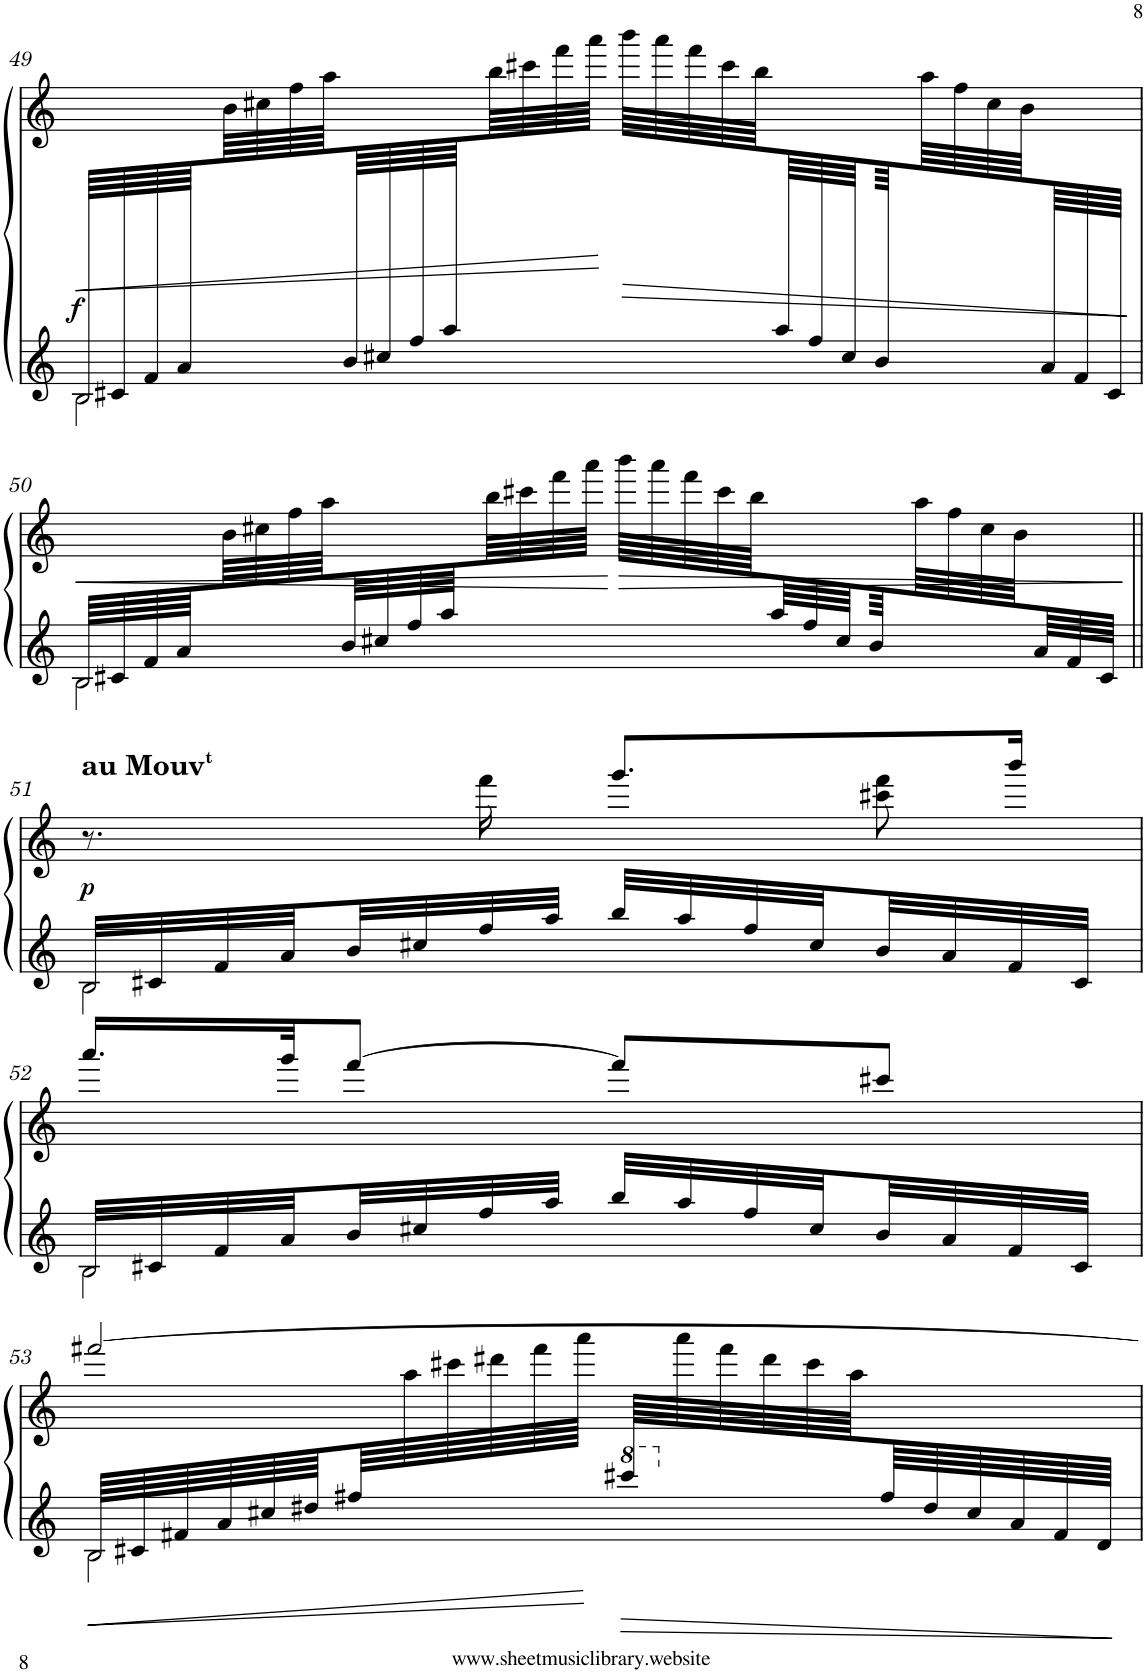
**kern	**kern	**dynam
*part1	*part1	*part1
*staff2	*staff1	*staff1/2
*I"Piano	*	*
*I'Pno	*	*
!!LO:PB:g=z
*clefG2	*clefG2	*
*k[]	*k[]	*
*M4/8	*M4/8	*
=49	=49	=49
!	!	!LO:HP:b=2
*^	*	*
!	!	!	!LO:DY:n=1:a=2
64B/LLLL	2B\	16ryy	< f
64c#X/	.	.	.
64f/	.	.	.
64a/JJJ	.	.	.
16ryy	.	64b\LLL	.
.	.	64cc#X\	.
.	.	64ff\	.
.	.	64aa\JJJ	.
64b/LLL	.	16ryy	.
64cc#X/	.	.	.
64ff/	.	.	.
64aa/JJJ	.	.	.
64ryy	.	64bb\LLL	.
.	.	64ccc#X\	.
.	.	64fff\	.
.	.	64aaa\JJJJ	.
!	!	!	!LO:HP:n=1:b
.	.	64bbb\LLLL	[ >
.	.	64aaa\	.
.	.	64fff\	.
.	.	64ccc#\	.
.	.	64bb\JJJ	.
64aa/LLL	.	16ryy	.
64ff/	.	.	.
64cc#/	.	.	.
64b/JJJ	.	.	.
16ryy	.	64aa\LLL	.
.	.	64ff\	.
.	.	64cc#\	.
.	.	64b\JJJ	.
64a/LLL	.	32.ryy	.
64f/	.	.	.
64c#/JJJJ	.	.	.
*v	*v	*	*
.	.	]
!!LO:LB:g=z
=50	=50	=50
!	!	!LO:HP:b=2
*^	*	*
64B/LLLL	2B\	16ryy	<
64c#X/	.	.	.
64f/	.	.	.
64a/JJJ	.	.	.
16ryy	.	64b\LLL	.
.	.	64cc#X\	.
.	.	64ff\	.
.	.	64aa\JJJ	.
64b/LLL	.	16ryy	.
64cc#X/	.	.	.
64ff/	.	.	.
64aa/JJJ	.	.	.
64ryy	.	64bb\LLL	.
.	.	64ccc#X\	.
.	.	64fff\	.
.	.	64aaa\JJJJ	.
!	!	!	!LO:HP:n=1:b
.	.	64bbb\LLLL	[ >
.	.	64aaa\	.
.	.	64fff\	.
.	.	64ccc#\	.
.	.	64bb\JJJ	.
64aa/LLL	.	16ryy	.
64ff/	.	.	.
64cc#/	.	.	.
64b/JJJ	.	.	.
16ryy	.	64aa\LLL	.
.	.	64ff\	.
.	.	64cc#\	.
.	.	64b\JJJ	.
64a/LLL	.	32.ryy	.
64f/	.	.	.
64c#/JJJJ	.	.	.
*v	*v	*	*
.	.	]
!!LO:LB:g=z
=51||	=51||	=51||
*^	*^	*
!	!	!LO:TX:a:B:t=au Mouv	!	!
!	!	!LO:TX:a:t=t	!	!
!	!	!	!	!LO:DY:b
32B/LLL	2B\	8.r	4ryy	p
32c#X/	.	.	.	.
32f/	.	.	.	.
32a/	.	.	.	.
32b/	.	.	.	.
32cc#X/	.	.	.	.
32ff/	.	16fff\	.	.
32aa/JJJ	.	.	.	.
32bb/LLL	.	8.ggg/L	8ryy	.
32aa/	.	.	.	.
32ff/	.	.	.	.
32cc#/	.	.	.	.
32b/	.	.	8ccc#X\ 8fff\	.
32a/	.	.	.	.
32f/	.	16bbb/Jk	.	.
32c#/JJJ	.	.	.	.
*	*	*v	*v	*
!!LO:LB:g=z
=52	=52	=52	=52
32B/LLL	2B\	16.aaa/LL	.
32c#X/	.	.	.
32f/	.	.	.
32a/	.	32ggg/JK	.
32b/	.	[>8fff/J	.
32cc#X/	.	.	.
32ff/	.	.	.
32aa/JJJ	.	.	.
32bb/LLL	.	8fff/L]	.
32aa/	.	.	.
32ff/	.	.	.
32cc#/	.	.	.
32b/	.	8ccc#X/J	.
32a/	.	.	.
32f/	.	.	.
32c#/JJJ	.	.	.
!!LO:LB:g=z
=53	=53	=53	=53
*Xbrackettup	*	*	*
!	!	!	!LO:HP:b=2
*	*	*^	*
48B/LLLL	2B\	[>2fff#X/	48%7ryy	<
48c#X/	.	.	.	.
48f#X/	.	.	.	.
48a/	.	.	.	.
48cc#X/	.	.	.	.
48dd#X/	.	.	.	.
48ff#X/	.	.	.	.
48%5ryy	.	.	48aa\	.
.	.	.	48ccc#X\	.
.	.	.	48ddd#X\	.
.	.	.	48fff#\	.
.	.	.	48aaa\JJJJ	.
*8va	*	*	*	*
48cccc#X/LLLL	.	.	48ryy	[
*X8va	*	*	*	*
!	!	!	!	!LO:HP:b
48%5ryy	.	.	48aaa\	>
.	.	.	48fff#\	.
.	.	.	48ddd#\	.
.	.	.	48ccc#\	.
.	.	.	48aa\	.
48ff#/	.	.	8ryy	.
48dd#/	.	.	.	.
48cc#/	.	.	.	.
48a/	.	.	.	.
48f#/	.	.	.	.
48d/JJJJ	.	.	.	.
*v	*v	*	*	*
*	*v	*v	*
.	.	]
=	=	=
*-	*-	*-
